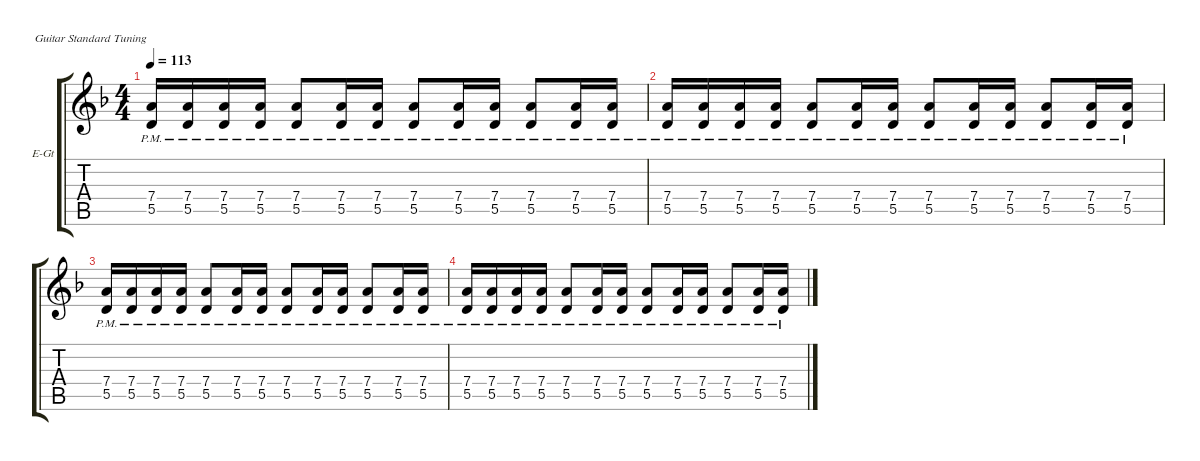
\hideDynamics
\bracketExtendMode groupsimilarinstruments
\firstSystemTrackNameOrientation horizontal
\otherSystemsTrackNameOrientation horizontal
\track ("Guitar 1" "E-Gt") {instrument electricguitarmuted}
\staff {score tabs}
\tuning (E4 B3 G3 D3 A2 E2)
\ts (4 4)
\tempo 113
\clef g2
\ks f
(7.4{pm} 5.5{pm}).16{dy ff} (7.4{pm} 5.5{pm}).16 (7.4{pm} 5.5{pm}).16 (7.4{pm} 5.5{pm}).16 (7.4{pm} 5.5{pm}).8 (7.4{pm} 5.5{pm}).16 (7.4{pm} 5.5{pm}).16 (7.4{pm} 5.5{pm}).8 (7.4{pm} 5.5{pm}).16 (7.4{pm} 5.5{pm}).16 (7.4{pm} 5.5{pm}).8 (7.4{pm} 5.5{pm}).16 (7.4{pm} 5.5{pm}).16 |
(7.4{pm} 5.5{pm}).16 (7.4{pm} 5.5{pm}).16 (7.4{pm} 5.5{pm}).16 (7.4{pm} 5.5{pm}).16 (7.4{pm} 5.5{pm}).8 (7.4{pm} 5.5{pm}).16 (7.4{pm} 5.5{pm}).16 (7.4{pm} 5.5{pm}).8 (7.4{pm} 5.5{pm}).16 (7.4{pm} 5.5{pm}).16 (7.4{pm} 5.5{pm}).8 (7.4{pm} 5.5{pm}).16 (7.4{pm} 5.5{pm}).16 |
(7.4{pm} 5.5{pm}).16 (7.4{pm} 5.5{pm}).16 (7.4{pm} 5.5{pm}).16 (7.4{pm} 5.5{pm}).16 (7.4{pm} 5.5{pm}).8 (7.4{pm} 5.5{pm}).16 (7.4{pm} 5.5{pm}).16 (7.4{pm} 5.5{pm}).8 (7.4{pm} 5.5{pm}).16 (7.4{pm} 5.5{pm}).16 (7.4{pm} 5.5{pm}).8 (7.4{pm} 5.5{pm}).16 (7.4{pm} 5.5{pm}).16 |
(7.4{pm} 5.5{pm}).16 (7.4{pm} 5.5{pm}).16 (7.4{pm} 5.5{pm}).16 (7.4{pm} 5.5{pm}).16 (7.4{pm} 5.5{pm}).8 (7.4{pm} 5.5{pm}).16 (7.4{pm} 5.5{pm}).16 (7.4{pm} 5.5{pm}).8 (7.4{pm} 5.5{pm}).16 (7.4{pm} 5.5{pm}).16 (7.4{pm} 5.5{pm}).8 (7.4{pm} 5.5{pm}).16 (7.4{pm} 5.5{pm}).16
